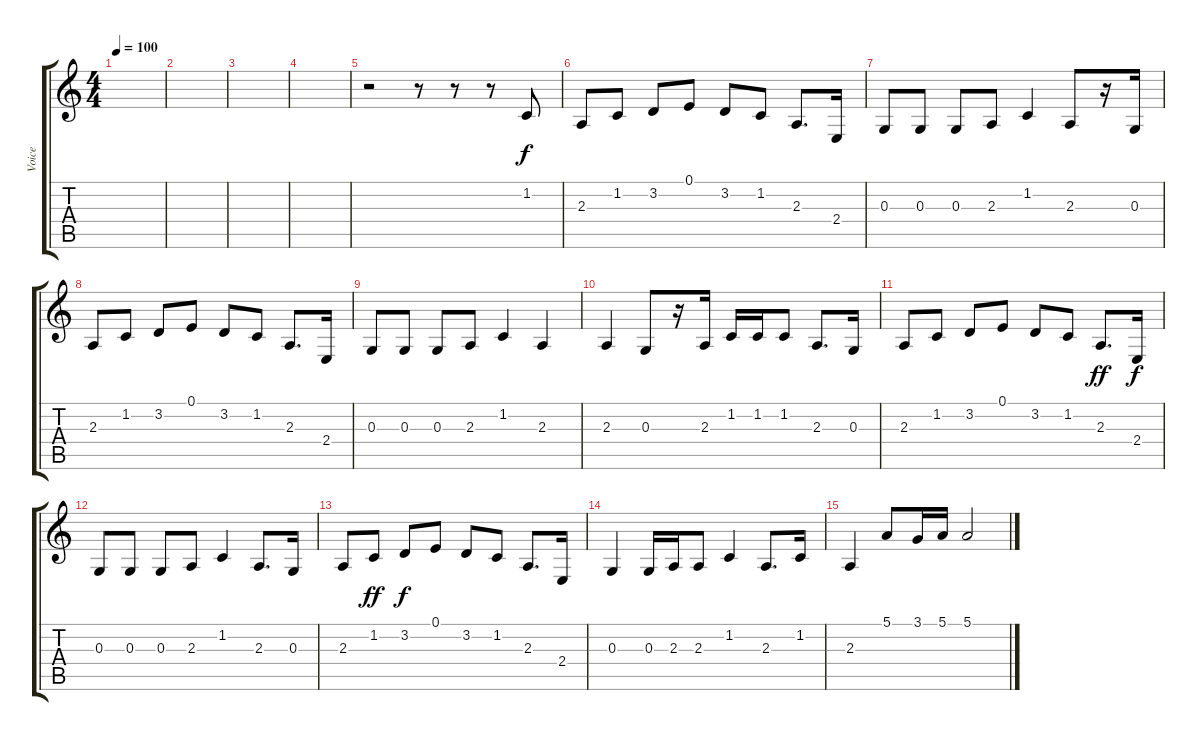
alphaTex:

\track ("Voice" "Voice") {instrument lead6voice}
\staff {score tabs}
\tuning (E4 B3 G3 D3 A2 E2) {hide}
\ts (4 4)
\tempo 100
\clef g2
\ks c
|
|
|
|
r.2 r.8 r.8 r.8 1.2.8 |
2.3.8 1.2.8 3.2.8 0.1.8 3.2.8 1.2.8 2.3.8{d} 2.4.16 |
0.3.8 0.3.8 0.3.8 2.3.8 1.2.4 2.3.8 r.16 0.3.16 |
2.3.8 1.2.8 3.2.8 0.1.8 3.2.8 1.2.8 2.3.8{d} 2.4.16 |
0.3.8 0.3.8 0.3.8 2.3.8 1.2.4 2.3.4 |
2.3.4 0.3.8 r.16 2.3.16 1.2.16 1.2.16 1.2.8 2.3.8{d} 0.3.16 |
2.3.8 1.2.8 3.2.8 0.1.8 3.2.8 1.2.8 2.3.8{d dy ff} 2.4.16{dy f} |
0.3.8 0.3.8 0.3.8 2.3.8 1.2.4 2.3.8{d} 0.3.16 |
2.3.8 1.2.8{dy ff} 3.2.8{dy f} 0.1.8 3.2.8 1.2.8 2.3.8{d} 2.4.16 |
0.3.4 0.3.16 2.3.16 2.3.8 1.2.4 2.3.8{d} 1.2.16 |
2.3.4 5.1.8 3.1.16 5.1.16 5.1.2
